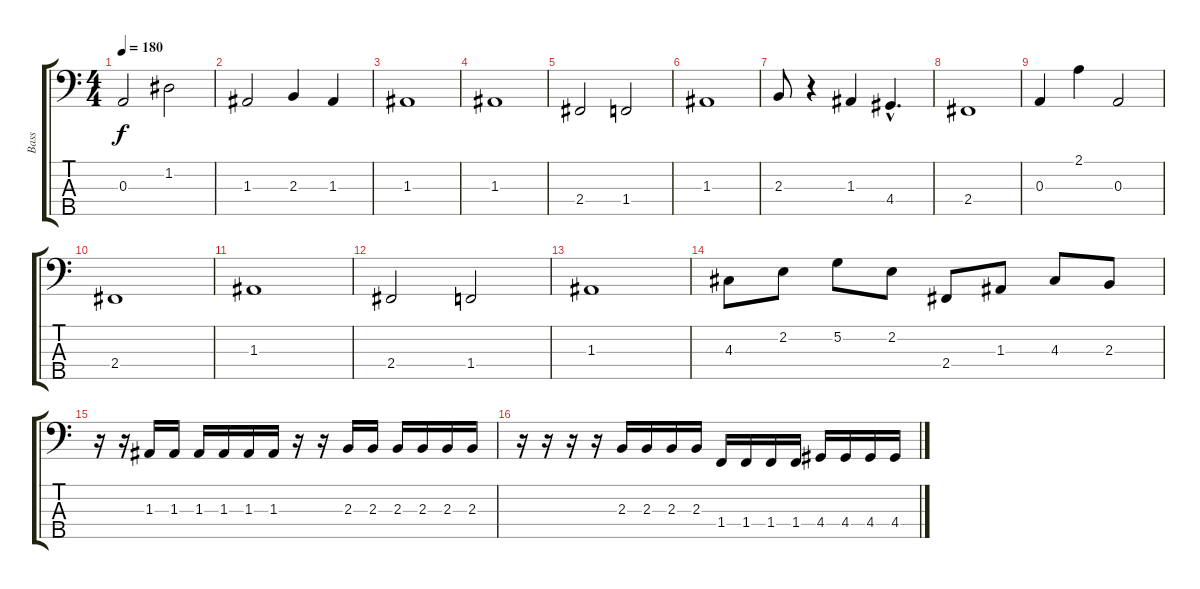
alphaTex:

\track ("Bass" "Bass") {instrument electricbasspick}
\staff {score tabs}
\tuning (G2 D2 A1 E1 B0) {hide}
\ts (4 4)
\tempo 180
\clef f4
\ks c
0.3.2{dy f} 1.2.2 |
1.3.2 2.3.4 1.3.4 |
1.3.1 |
1.3.1 |
2.4.2 1.4.2 |
1.3.1 |
2.3.8 r.4 1.3.4 4.4{hac}.4{d} |
2.4.1 |
0.3.4 2.1.4 0.3.2 |
2.4.1 |
1.3.1 |
2.4.2 1.4.2 |
1.3.1 |
4.3.8 2.2.8 5.2.8 2.2.8 2.4.8 1.3.8 4.3.8 2.3.8 |
r.16 r.16 1.3.16 1.3.16 1.3.16 1.3.16 1.3.16 1.3.16 r.16 r.16 2.3.16 2.3.16 2.3.16 2.3.16 2.3.16 2.3.16 |
r.16 r.16 r.16 r.16 2.3.16 2.3.16 2.3.16 2.3.16 1.4.16 1.4.16 1.4.16 1.4.16 4.4.16 4.4.16 4.4.16 4.4.16
